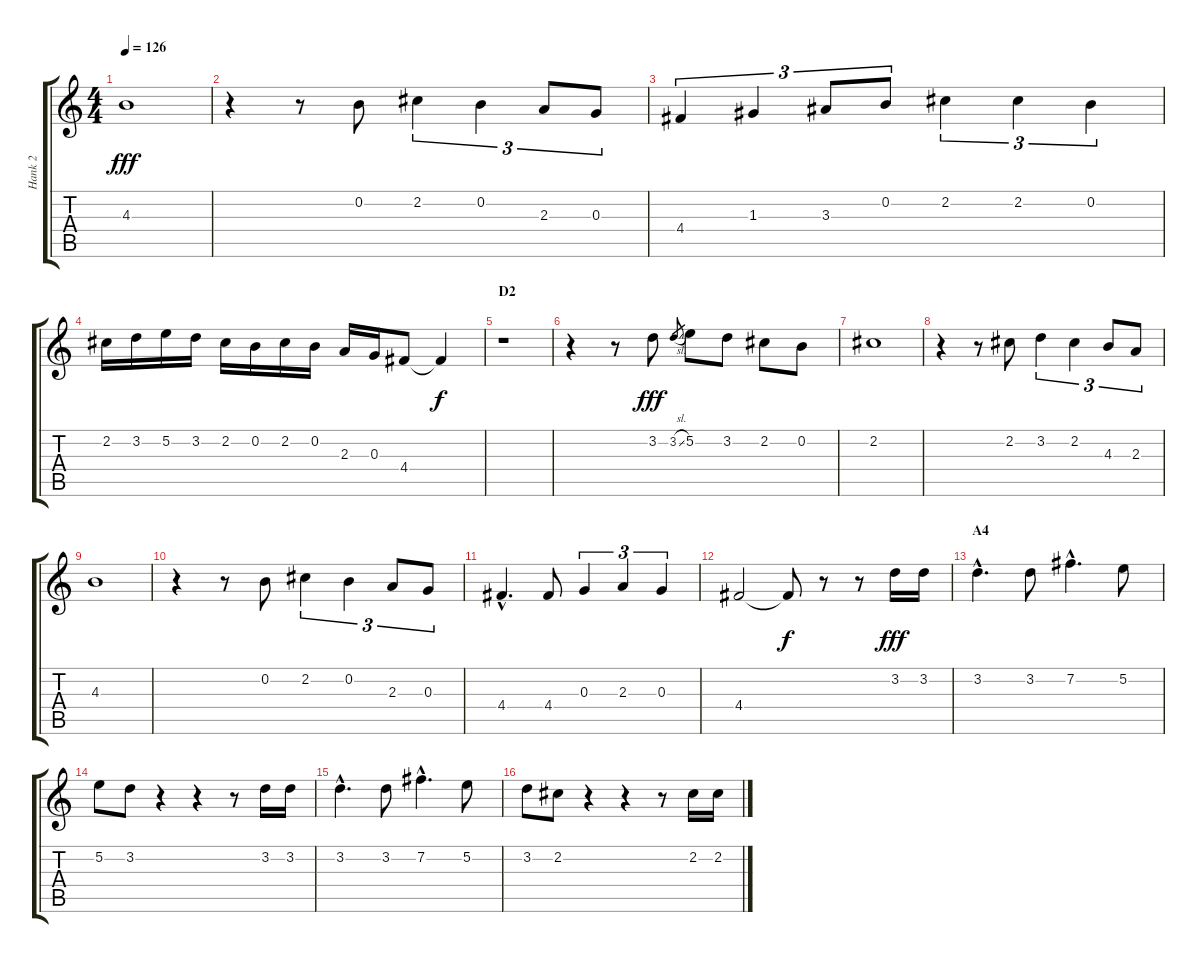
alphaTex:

\track ("Hank 2" "Hank 2") {instrument electricguitarjazz}
\staff {score tabs}
\tuning (E4 B3 G3 D3 A2 E2) {hide}
\ts (4 4)
\tempo 126
\clef g2
\ks c
4.3.1{dy fff} |
r.4 r.8 0.2.8 2.2.4{tu (3 2)} 0.2.4{tu (3 2)} 2.3.8{tu (3 2)} 0.3.8{tu (3 2)} |
4.4.4{tu (3 2)} 1.3.4{tu (3 2)} 3.3.8{tu (3 2)} 0.2.8{tu (3 2)} 2.2.4{tu (3 2)} 2.2.4{tu (3 2)} 0.2.4{tu (3 2)} |
2.2.16 3.2.16 5.2.16 3.2.16 2.2.16 0.2.16 2.2.16 0.2.16 2.3.16 0.3.16 4.4.8 4.4{t}.4{dy f} |
\section ("" "D2")
r.1 |
r.4 r.8 3.2.8{dy fff} 3.2{sl}.8{gr} 5.2.8 3.2.8 2.2.8 0.2.8 |
2.2.1 |
r.4 r.8 2.2.8 3.2.4{tu (3 2)} 2.2.4{tu (3 2)} 4.3.8{tu (3 2)} 2.3.8{tu (3 2)} |
4.3.1 |
r.4 r.8 0.2.8 2.2.4{tu (3 2)} 0.2.4{tu (3 2)} 2.3.8{tu (3 2)} 0.3.8{tu (3 2)} |
4.4{hac}.4{d} 4.4.8 0.3.4{tu (3 2)} 2.3.4{tu (3 2)} 0.3.4{tu (3 2)} |
4.4.2 4.4{t}.8{dy f} r.8 r.8 3.2.16{dy fff} 3.2.16 |
\section ("" "A4")
3.2{hac}.4{d} 3.2.8 7.2{hac}.4{d} 5.2.8 |
5.2.8 3.2.8 r.4 r.4 r.8 3.2.16 3.2.16 |
3.2{hac}.4{d} 3.2.8 7.2{hac}.4{d} 5.2.8 |
3.2.8 2.2.8 r.4 r.4 r.8 2.2.16 2.2.16
